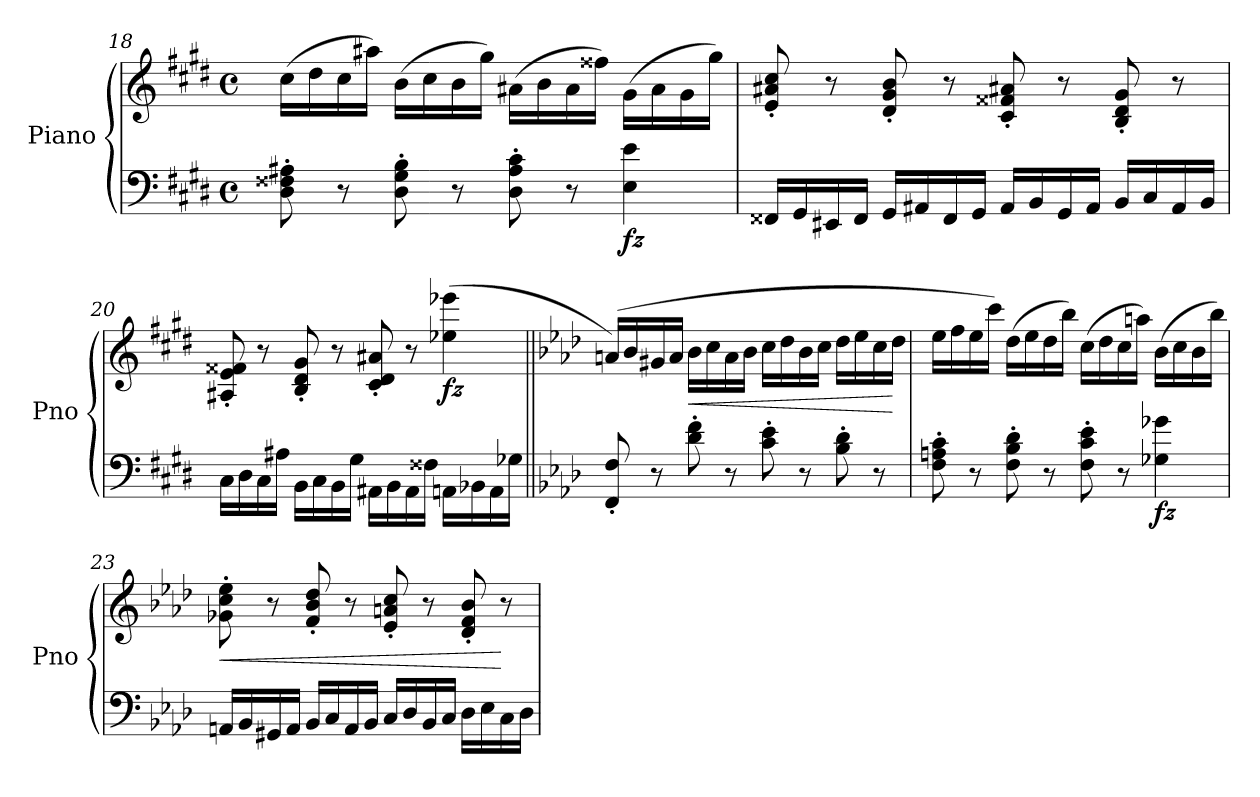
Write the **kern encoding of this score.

**kern	**kern	**dynam
*part1	*part1	*part1
*staff2	*staff1	*staff1/2
*I"Piano	*	*
*I'Pno	*	*
*clefF4	*clefG2	*
*k[f#c#g#d#]	*k[f#c#g#d#]	*
*E:	*E:	*
*M4/4	*M4/4	*
*met(c)	*met(c)	*
=18	=18	=18
8D#\' 8F##X\' 8A#X\'	(16cc#\LL	.
.	16dd#\	.
8r	16cc#\	.
.	16aa#X\JJ)	.
8D#\' 8G#\' 8B\'	(16b\LL	.
.	16cc#\	.
8r	16b\	.
.	16gg#\JJ)	.
8D#\' 8A#\' 8c#\'	(16a#X\LL	.
.	16b\	.
8r	16a#\	.
.	16ff##X\JJ)	.
!	!	!LO:DY:b=2
4E\ 4e\	(16g#\LL	fz
.	16a#\	.
.	16g#\	.
.	16gg#\JJ)	.
!!LO:LB:g=z
=19	=19	=19
16FF##X/LL	8e/' 8a#X/' 8cc#/'	.
16GG#/	.	.
16EE#X/	8r	.
16FF##/JJ	.	.
16GG#/LL	8d#/' 8g#/' 8b/'	.
16AA#X/	.	.
16FF##/	8r	.
16GG#/JJ	.	.
16AA#/LL	8c#/' 8f##X/' 8a#X/'	.
16BB/	.	.
16GG#/	8r	.
16AA#/JJ	.	.
16BB/LL	8B/' 8d#/' 8g#/'	.
16C#/	.	.
16AA#/	8r	.
16BB/JJ	.	.
=20	=20	=20
16C#\LL	8A#X/' 8e/' 8f##X/'	.
16D#\	.	.
16C#\	8r	.
16A#X\JJ	.	.
16BB\LL	8B/' 8d#/' 8g#/'	.
16C#\	.	.
16BB\	8r	.
16G#\JJ	.	.
16AA#X\LL	8c#/' 8d#/' 8a#X/'	.
16BB\	.	.
16AA#\	8r	.
16F##X\JJ	.	.
!	!	!LO:DY:b
16AAn\LL	(4ee-X\ 4eee-X\	fz
16BB-X\	.	.
16AA\	.	.
16G-X\JJ	.	.
!!LO:LB:g=z
=21||	=21||	=21||
*k[b-e-a-d-]	*k[b-e-a-d-]	*
*A-:	*A-:	*
8FF/' 8F/'	(16an/LL)	.
.	16b-/	.
8r	16g#X/	.
.	16a/JJ	.
!	!	!LO:HP:b
8d-\' 8f\'	16b-\LL	<
.	16cc\	.
8r	16a\	.
.	16b-\JJ	.
8c\' 8e-\'	16cc\LL	.
.	16dd-\	.
8r	16b-\	.
.	16cc\JJ	.
8B-\' 8d-\'	16dd-\LL	.
.	16ee-\	.
8r	16cc\	.
.	16dd-\JJ	[
=22	=22	=22
8F\' 8An\' 8c\'	16ee-\LL	.
.	16ff\	.
8r	16ee-\	.
.	16ccc\JJ)	.
8F\' 8B-\' 8d-\'	(16dd-\LL	.
.	16ee-\	.
8r	16dd-\	.
.	16bb-\JJ)	.
8F\' 8c\' 8e-\'	(16cc\LL	.
.	16dd-\	.
8r	16cc\	.
.	16aan\JJ)	.
!	!	!LO:DY:b=2
4G-X\ 4g-X\	(16b-\LL	fz
.	16cc\	.
.	16b-\	.
.	16bb-\JJ)	.
=23	=23	=23
!	!	!LO:HP:b
16AAn/LL	8g-X\' 8cc\' 8ee-\'	<
16BB-/	.	.
16GG#X/	8r	.
16AA/JJ	.	.
16BB-/LL	8f/' 8b-/' 8dd-/'	.
16C/	.	.
16AA/	8r	.
16BB-/JJ	.	.
16C/LL	8e-/' 8an/' 8cc/'	.
16D-/	.	.
16BB-/	8r	.
16C/JJ	.	.
16D-\LL	8d-/' 8f/' 8b-/'	.
16E-\	.	.
16C\	8r	[
16D-\JJ	.	.
=	=	=
*-	*-	*-
